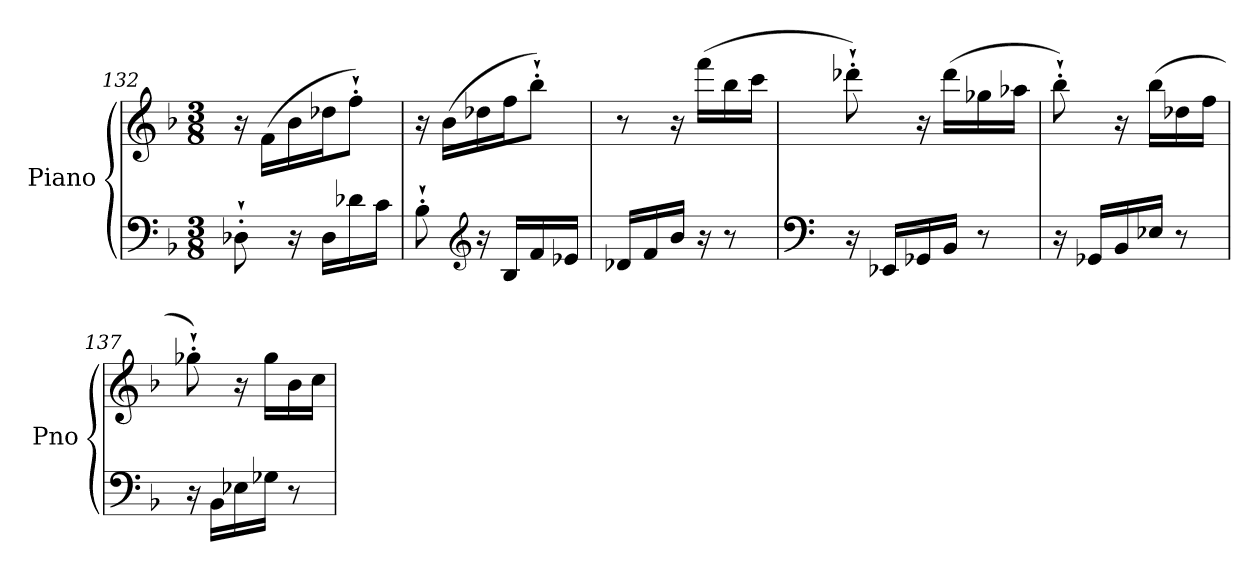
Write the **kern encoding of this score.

**kern	**kern
*part1	*part1
*staff2	*staff1
*I"Piano	*
*I'Pno	*
*clefF4	*clefG2
*k[b-]	*k[b-]
*M3/8	*M3/8
=132	=132
8D-X`'\	16r
.	(16f\LL
16r	16b-\
16D-\LL	16dd-X\J
16d-X\	8ff`'\J)
16c\JJ	.
=133	=133
8B-`'\	16r
.	(16b-\LL
*clefG2	*
16r	16dd-X\
16B-/LL	16ff\J
16f/	8bb-`'\J)
16e-X/JJ	.
=134	=134
16d-X/LL	8r
16f/	.
16b-/JJ	16r
16r	(16fff\LL
8r	16bb-\
.	16ccc\JJ
!!LO:LB:g=z
=135	=135
*clefF4	*
16r	8ddd-X`'\)
16EE-X/LL	.
16GG-X/	16r
16BB-/JJ	(16ddd-\LL
8r	16gg-X\
.	16aa-X\JJ
=136	=136
16r	8bb-`'\)
16GG-X/LL	.
16BB-/	16r
16E-X/JJ	(16bb-\LL
8r	16dd-X\
.	16ff\JJ
=137	=137
16r	8gg-X`'\)
16BB-\LL	.
16E-X\	16r
16G-X\JJ	16gg-\LL
8r	16b-\
.	16cc\JJ
=	=
*-	*-
